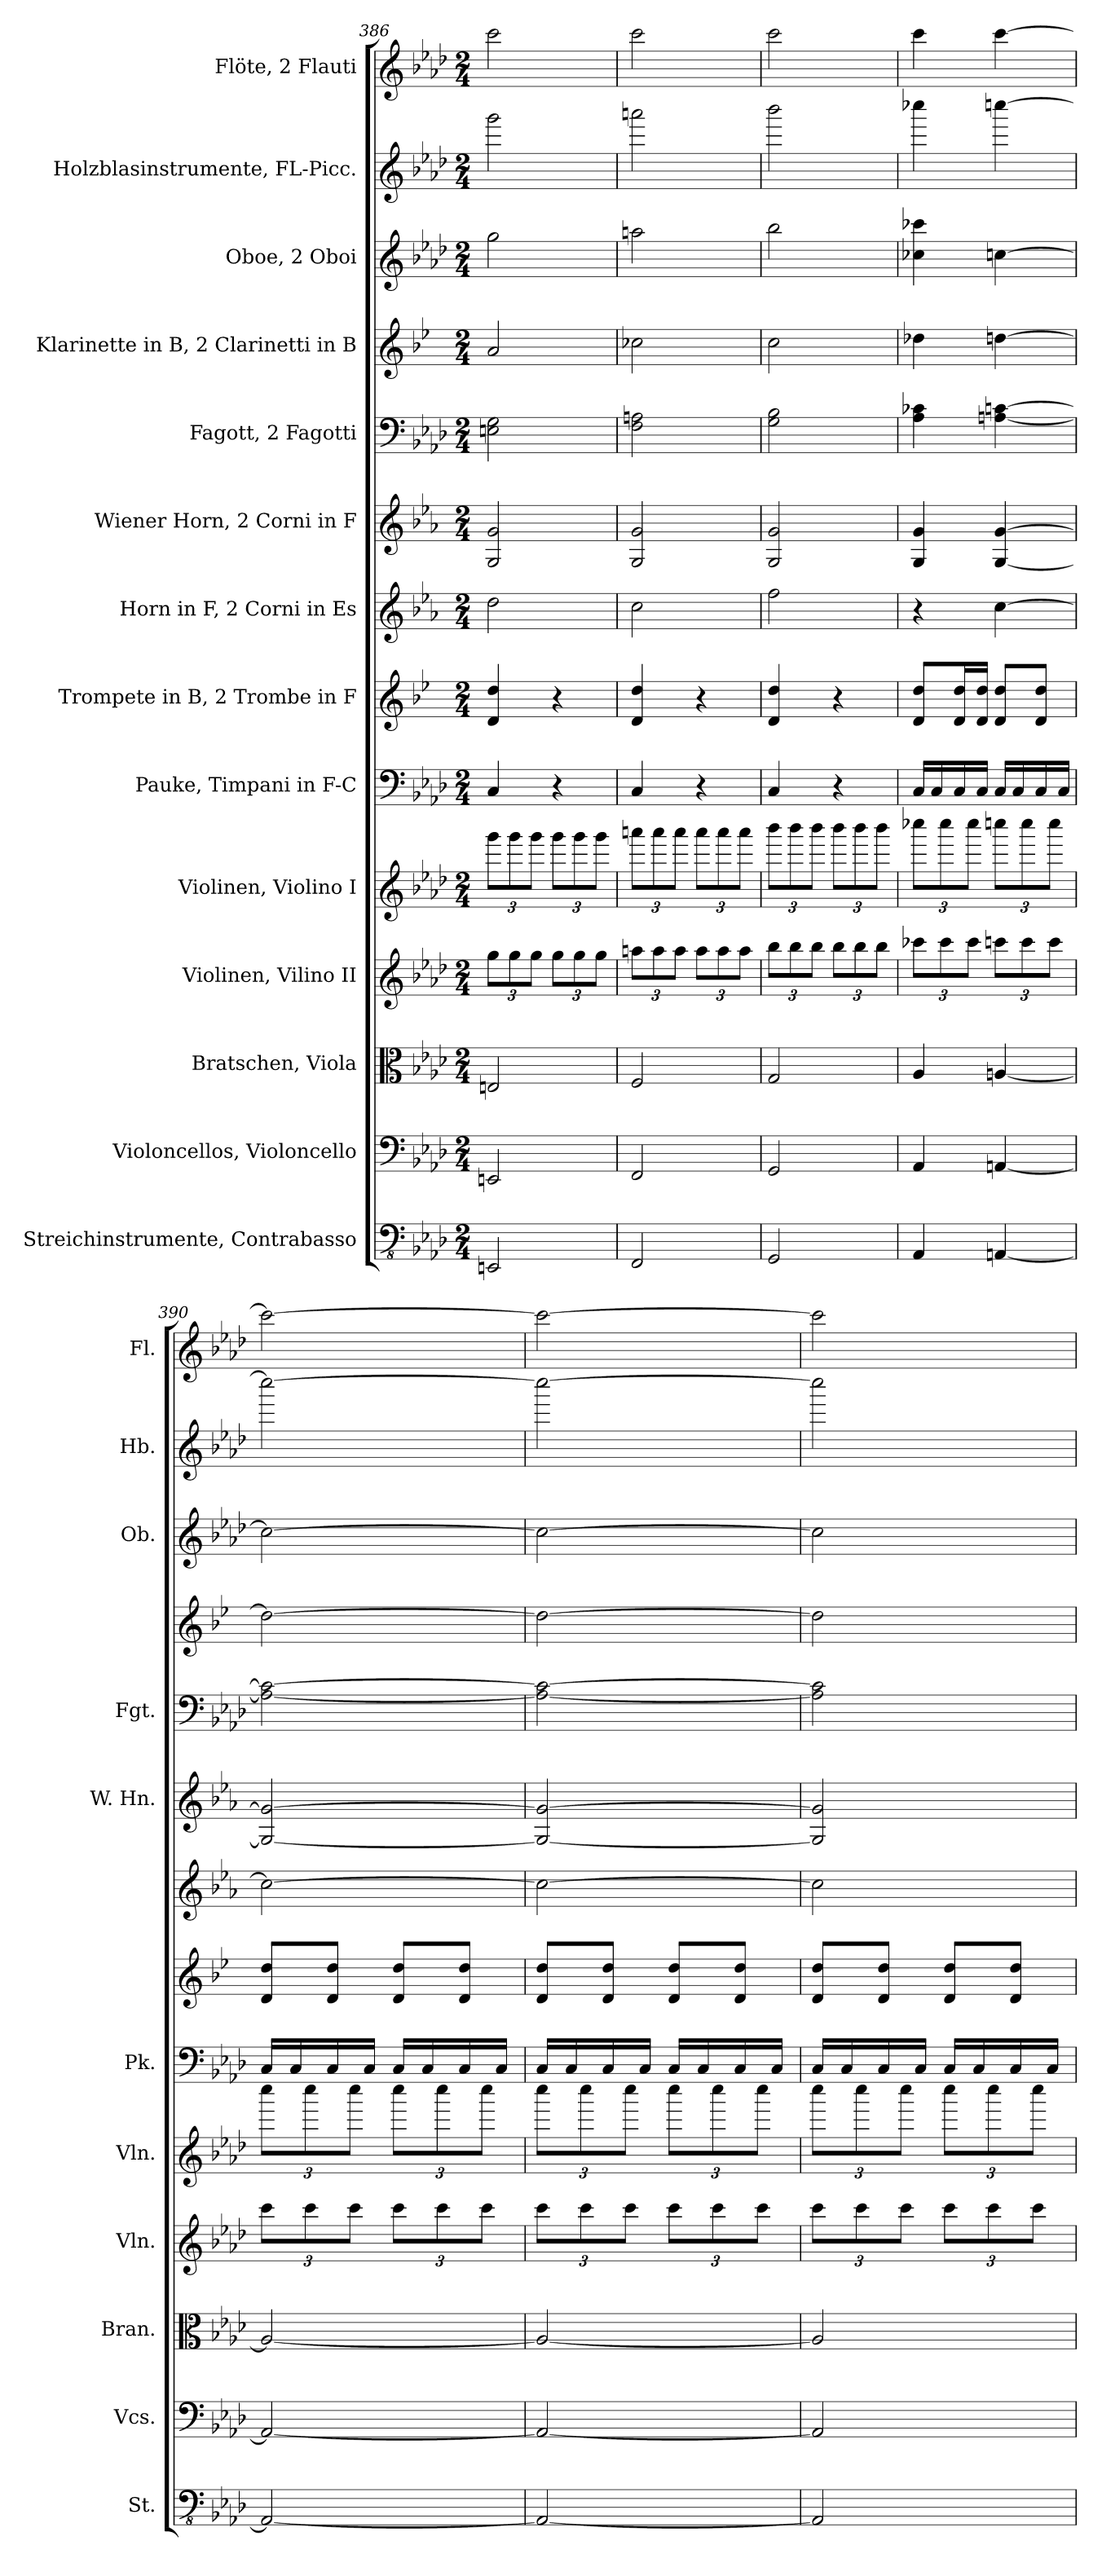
**kern	**kern	**kern	**kern	**kern	**kern	**kern	**kern	**kern	**kern	**kern	**kern	**kern	**kern
*part14	*part13	*part12	*part11	*part10	*part9	*part8	*part7	*part6	*part5	*part4	*part3	*part2	*part1
*staff14	*staff13	*staff12	*staff11	*staff10	*staff9	*staff8	*staff7	*staff6	*staff5	*staff4	*staff3	*staff2	*staff1
*I"Streichinstrumente, Contrabasso	*I"Violoncellos, Violoncello	*I"Bratschen, Viola	*I"Violinen, Vilino II	*I"Violinen, Violino I	*I"Pauke, Timpani in F-C	*I"Trompete in B, 2 Trombe in F	*I"Horn in F, 2 Corni in Es	*I"Wiener Horn, 2 Corni in F	*I"Fagott, 2 Fagotti	*I"Klarinette in B, 2 Clarinetti in B	*I"Oboe, 2 Oboi	*I"Holzblasinstrumente, FL-Picc.	*I"Flöte, 2 Flauti
*I'St.	*I'Vcs.	*I'Bran.	*I'Vln.	*I'Vln.	*I'Pk.	*	*	*I'W. Hn.	*I'Fgt.	*	*I'Ob.	*I'Hb.	*I'Fl.
*clefFv4	*clefF4	*clefC3	*clefG2	*clefG2	*clefF4	*clefG2	*clefG2	*clefG2	*clefF4	*clefG2	*clefG2	*clefG2	*clefG2
*	*	*	*	*	*	*ITrd1c2	*ITrd4c7	*ITrd4c7	*	*ITrd1c2	*	*	*
*k[b-e-a-d-]	*k[b-e-a-d-]	*k[b-e-a-d-]	*k[b-e-a-d-]	*k[b-e-a-d-]	*k[b-e-a-d-]	*k[b-e-a-d-]	*k[b-e-a-d-]	*k[b-e-a-d-]	*k[b-e-a-d-]	*k[b-e-a-d-]	*k[b-e-a-d-]	*k[b-e-a-d-]	*k[b-e-a-d-]
*M2/4	*M2/4	*M2/4	*M2/4	*M2/4	*M2/4	*M2/4	*M2/4	*M2/4	*M2/4	*M2/4	*M2/4	*M2/4	*M2/4
*	*	*	*Xbrackettup	*Xbrackettup	*	*	*	*	*	*	*	*	*
=386	=386	=386	=386	=386	=386	=386	=386	=386	=386	=386	=386	=386	=386
2EEEn/	2EEn/	2En/	12gg\L	12ggg\L	4C/	4c/ 4cc/	2g\	2C/ 2c/	2En\ 2G\	2g/	2gg\	2ggg\	2ccc\
.	.	.	12gg\	12ggg\	.	.	.	.	.	.	.	.	.
.	.	.	12gg\J	12ggg\J	.	.	.	.	.	.	.	.	.
.	.	.	12gg\L	12ggg\L	4r	4r	.	.	.	.	.	.	.
.	.	.	12gg\	12ggg\	.	.	.	.	.	.	.	.	.
.	.	.	12gg\J	12ggg\J	.	.	.	.	.	.	.	.	.
!!LO:PB:g=z
=387	=387	=387	=387	=387	=387	=387	=387	=387	=387	=387	=387	=387	=387
2FFF/	2FF/	2F/	12aan\L	12aaan\L	4C/	4c/ 4cc/	2f\	2C/ 2c/	2F\ 2An\	2b--X\	2aan\	2aaan\	2ccc\
.	.	.	12aa\	12aaa\	.	.	.	.	.	.	.	.	.
.	.	.	12aa\J	12aaa\J	.	.	.	.	.	.	.	.	.
.	.	.	12aa\L	12aaa\L	4r	4r	.	.	.	.	.	.	.
.	.	.	12aa\	12aaa\	.	.	.	.	.	.	.	.	.
.	.	.	12aa\J	12aaa\J	.	.	.	.	.	.	.	.	.
=388	=388	=388	=388	=388	=388	=388	=388	=388	=388	=388	=388	=388	=388
2GGG/	2GG/	2G/	12bb-\L	12bbb-\L	4C/	4c/ 4cc/	2b-\	2C/ 2c/	2G\ 2B-\	2b-\	2bb-\	2bbb-\	2ccc\
.	.	.	12bb-\	12bbb-\	.	.	.	.	.	.	.	.	.
.	.	.	12bb-\J	12bbb-\J	.	.	.	.	.	.	.	.	.
.	.	.	12bb-\L	12bbb-\L	4r	4r	.	.	.	.	.	.	.
.	.	.	12bb-\	12bbb-\	.	.	.	.	.	.	.	.	.
.	.	.	12bb-\J	12bbb-\J	.	.	.	.	.	.	.	.	.
=389	=389	=389	=389	=389	=389	=389	=389	=389	=389	=389	=389	=389	=389
4AAA-/	4AA-/	4A-/	12ccc-X\L	12cccc-X\L	16C/LL	8c/ 8cc/L	4r	4C/ 4c/	4A-\ 4c-X\	4cc-X\	4cc-X\ 4ccc-X\	4cccc-X\	4ccc\
.	.	.	.	.	16C/	.	.	.	.	.	.	.	.
.	.	.	12ccc-\	12cccc-\	.	.	.	.	.	.	.	.	.
.	.	.	.	.	16C/	16c/ 16cc/L	.	.	.	.	.	.	.
.	.	.	12ccc-\J	12cccc-\J	.	.	.	.	.	.	.	.	.
.	.	.	.	.	16C/JJ	16c/ 16cc/JJ	.	.	.	.	.	.	.
[4AAAn/	[4AAn/	[4An/	12cccn\L	12ccccn\L	16C/LL	8c/ 8cc/L	[4f\	[4C/ [4c/	[4An\ [4cn\	[4ccn\	[4ccn\	[4ccccn\	[4ccc\
.	.	.	.	.	16C/	.	.	.	.	.	.	.	.
.	.	.	12ccc\	12cccc\	.	.	.	.	.	.	.	.	.
.	.	.	.	.	16C/	8c/ 8cc/J	.	.	.	.	.	.	.
.	.	.	12ccc\J	12cccc\J	.	.	.	.	.	.	.	.	.
.	.	.	.	.	16C/JJ	.	.	.	.	.	.	.	.
=390	=390	=390	=390	=390	=390	=390	=390	=390	=390	=390	=390	=390	=390
2AAA/_	2AA/_	2A/_	12ccc\L	12cccc\L	16C/LL	8c/ 8cc/L	2f\_	2C/_ 2c/_	2A\_ 2c\_	2cc\_	2cc\_	2cccc\_	2ccc\_
.	.	.	.	.	16C/	.	.	.	.	.	.	.	.
.	.	.	12ccc\	12cccc\	.	.	.	.	.	.	.	.	.
.	.	.	.	.	16C/	8c/ 8cc/J	.	.	.	.	.	.	.
.	.	.	12ccc\J	12cccc\J	.	.	.	.	.	.	.	.	.
.	.	.	.	.	16C/JJ	.	.	.	.	.	.	.	.
.	.	.	12ccc\L	12cccc\L	16C/LL	8c/ 8cc/L	.	.	.	.	.	.	.
.	.	.	.	.	16C/	.	.	.	.	.	.	.	.
.	.	.	12ccc\	12cccc\	.	.	.	.	.	.	.	.	.
.	.	.	.	.	16C/	8c/ 8cc/J	.	.	.	.	.	.	.
.	.	.	12ccc\J	12cccc\J	.	.	.	.	.	.	.	.	.
.	.	.	.	.	16C/JJ	.	.	.	.	.	.	.	.
!!LO:PB:g=z
=391	=391	=391	=391	=391	=391	=391	=391	=391	=391	=391	=391	=391	=391
2AAA/_	2AA/_	2A/_	12ccc\L	12cccc\L	16C/LL	8c/ 8cc/L	2f\_	2C/_ 2c/_	2A\_ 2c\_	2cc\_	2cc\_	2cccc\_	2ccc\_
.	.	.	.	.	16C/	.	.	.	.	.	.	.	.
.	.	.	12ccc\	12cccc\	.	.	.	.	.	.	.	.	.
.	.	.	.	.	16C/	8c/ 8cc/J	.	.	.	.	.	.	.
.	.	.	12ccc\J	12cccc\J	.	.	.	.	.	.	.	.	.
.	.	.	.	.	16C/JJ	.	.	.	.	.	.	.	.
.	.	.	12ccc\L	12cccc\L	16C/LL	8c/ 8cc/L	.	.	.	.	.	.	.
.	.	.	.	.	16C/	.	.	.	.	.	.	.	.
.	.	.	12ccc\	12cccc\	.	.	.	.	.	.	.	.	.
.	.	.	.	.	16C/	8c/ 8cc/J	.	.	.	.	.	.	.
.	.	.	12ccc\J	12cccc\J	.	.	.	.	.	.	.	.	.
.	.	.	.	.	16C/JJ	.	.	.	.	.	.	.	.
=392	=392	=392	=392	=392	=392	=392	=392	=392	=392	=392	=392	=392	=392
2AAA/]	2AA/]	2A/]	12ccc\L	12cccc\L	16C/LL	8c/ 8cc/L	2f\]	2C/] 2c/]	2A\] 2c\]	2cc\]	2cc\]	2cccc\]	2ccc\]
.	.	.	.	.	16C/	.	.	.	.	.	.	.	.
.	.	.	12ccc\	12cccc\	.	.	.	.	.	.	.	.	.
.	.	.	.	.	16C/	8c/ 8cc/J	.	.	.	.	.	.	.
.	.	.	12ccc\J	12cccc\J	.	.	.	.	.	.	.	.	.
.	.	.	.	.	16C/JJ	.	.	.	.	.	.	.	.
.	.	.	12ccc\L	12cccc\L	16C/LL	8c/ 8cc/L	.	.	.	.	.	.	.
.	.	.	.	.	16C/	.	.	.	.	.	.	.	.
.	.	.	12ccc\	12cccc\	.	.	.	.	.	.	.	.	.
.	.	.	.	.	16C/	8c/ 8cc/J	.	.	.	.	.	.	.
.	.	.	12ccc\J	12cccc\J	.	.	.	.	.	.	.	.	.
.	.	.	.	.	16C/JJ	.	.	.	.	.	.	.	.
=	=	=	=	=	=	=	=	=	=	=	=	=	=
*-	*-	*-	*-	*-	*-	*-	*-	*-	*-	*-	*-	*-	*-
